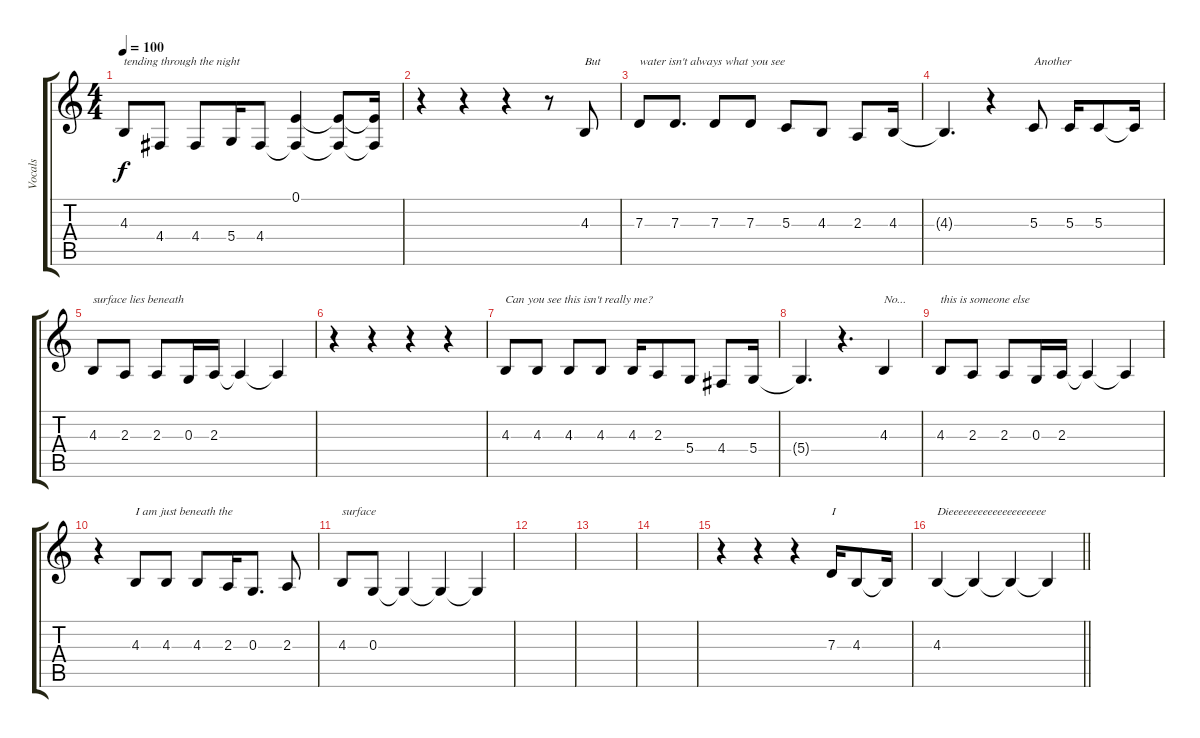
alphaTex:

\track ("Vocals" "Vocals") {instrument choiraahs}
\staff {score tabs}
\tuning (E4 B3 G3 D3 A2 E2) {hide}
\ts (4 4)
\tempo 100
\clef g2
\ks c
4.3.8{txt "tending through the night" dy f} 4.4.8 4.4.8 5.4.16 4.4.8 (0.1 4.4{t}).4 (0.1{t} 4.4{t}).8 (0.1{t} 4.4{t}).16 |
r.4 r.4 r.4 r.8 4.3.8{txt "But"} |
7.3.8{txt "water isn't always what you see"} 7.3.8{d} 7.3.8 7.3.8 5.3.8 4.3.8 2.3.8 4.3.16 |
4.3{t}.4{d} r.4 5.3.8{txt "Another"} 5.3.16 5.3.8 5.3{t}.16 |
4.3.8{txt "surface lies beneath"} 2.3.8 2.3.8 0.3.16 2.3.16 2.3{t}.4 2.3{t}.4 |
r.4 r.4 r.4 r.4 |
4.3.8{txt "Can you see this isn't really me?"} 4.3.8 4.3.8 4.3.8 4.3.16 2.3.8 5.4.8 4.4.8 5.4.16 |
5.4{t}.4{d} r.4{d} 4.3.4{txt "No..."} |
4.3.8{txt "this is someone else"} 2.3.8 2.3.8 0.3.16 2.3.16 2.3{t}.4 2.3{t}.4 |
r.4 4.3.8{txt "I am just beneath the"} 4.3.8 4.3.8 2.3.16 0.3.8{d} 2.3.8 |
4.3.8{txt "surface"} 0.3.8{volume 9} 0.3{t}.4 0.3{t}.4 0.3{t}.4 |
|
|
|
r.4{volume 8} r.4 r.4 7.3.16{txt "I"} 4.3.8 4.3{t}.16 |
\barLineRight lightlight
4.3.4{txt "Dieeeeeeeeeeeeeeeeeeee"} 4.3{t}.4 4.3{t}.4{volume 16} 4.3{t}.4
